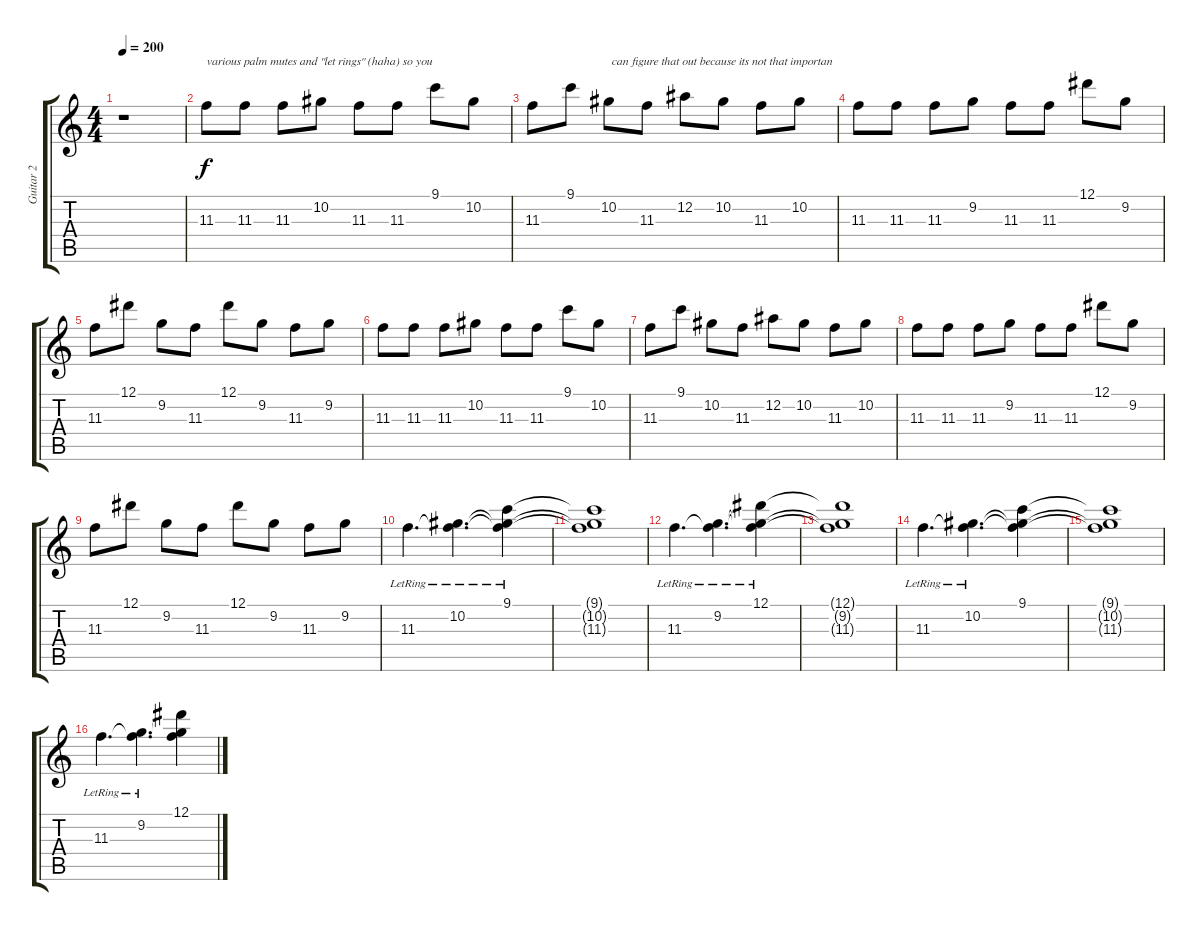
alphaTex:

\track ("Guitar 2" "Guitar 2") {instrument overdrivenguitar}
\staff {score tabs}
\tuning (Eb4 Bb3 Gb3 Db3 Ab2 Db2) {hide}
\ts (4 4)
\tempo 200
\clef g2
\ks c
r.1{dy f} |
11.3.8{txt "various palm mutes and \"let rings\" (haha) so you "} 11.3.8 11.3.8 10.2.8 11.3.8 11.3.8 9.1.8 10.2.8 |
11.3.8 9.1.8 10.2.8{txt " can figure that out because its not that importan"} 11.3.8 12.2.8 10.2.8 11.3.8 10.2.8 |
11.3.8 11.3.8 11.3.8 9.2.8 11.3.8 11.3.8 12.1.8 9.2.8 |
11.3.8 12.1.8 9.2.8 11.3.8 12.1.8 9.2.8 11.3.8 9.2.8 |
11.3.8 11.3.8 11.3.8 10.2.8 11.3.8 11.3.8 9.1.8 10.2.8 |
11.3.8 9.1.8 10.2.8 11.3.8 12.2.8 10.2.8 11.3.8 10.2.8 |
11.3.8 11.3.8 11.3.8 9.2.8 11.3.8 11.3.8 12.1.8 9.2.8 |
11.3.8 12.1.8 9.2.8 11.3.8 12.1.8 9.2.8 11.3.8 9.2.8 |
11.3{lr}.4{d} (10.2{lr} 11.3{t}).4{d} (9.1{lr} 10.2{t} 11.3{t}).4 |
(9.1{t} 10.2{t} 11.3{t}).1 |
11.3{lr}.4{d} (9.2{lr} 11.3{t}).4{d} (12.1{lr} 9.2{t} 11.3{t}).4 |
(12.1{t} 9.2{t} 11.3{t}).1 |
11.3{lr}.4{d} (10.2{lr} 11.3{t}).4{d} (9.1 10.2{t} 11.3{t}).4 |
(9.1{t} 10.2{t} 11.3{t}).1 |
11.3{lr}.4{d} (9.2{lr} 11.3{t}).4{d} (12.1 9.2{t} 11.3{t}).4
